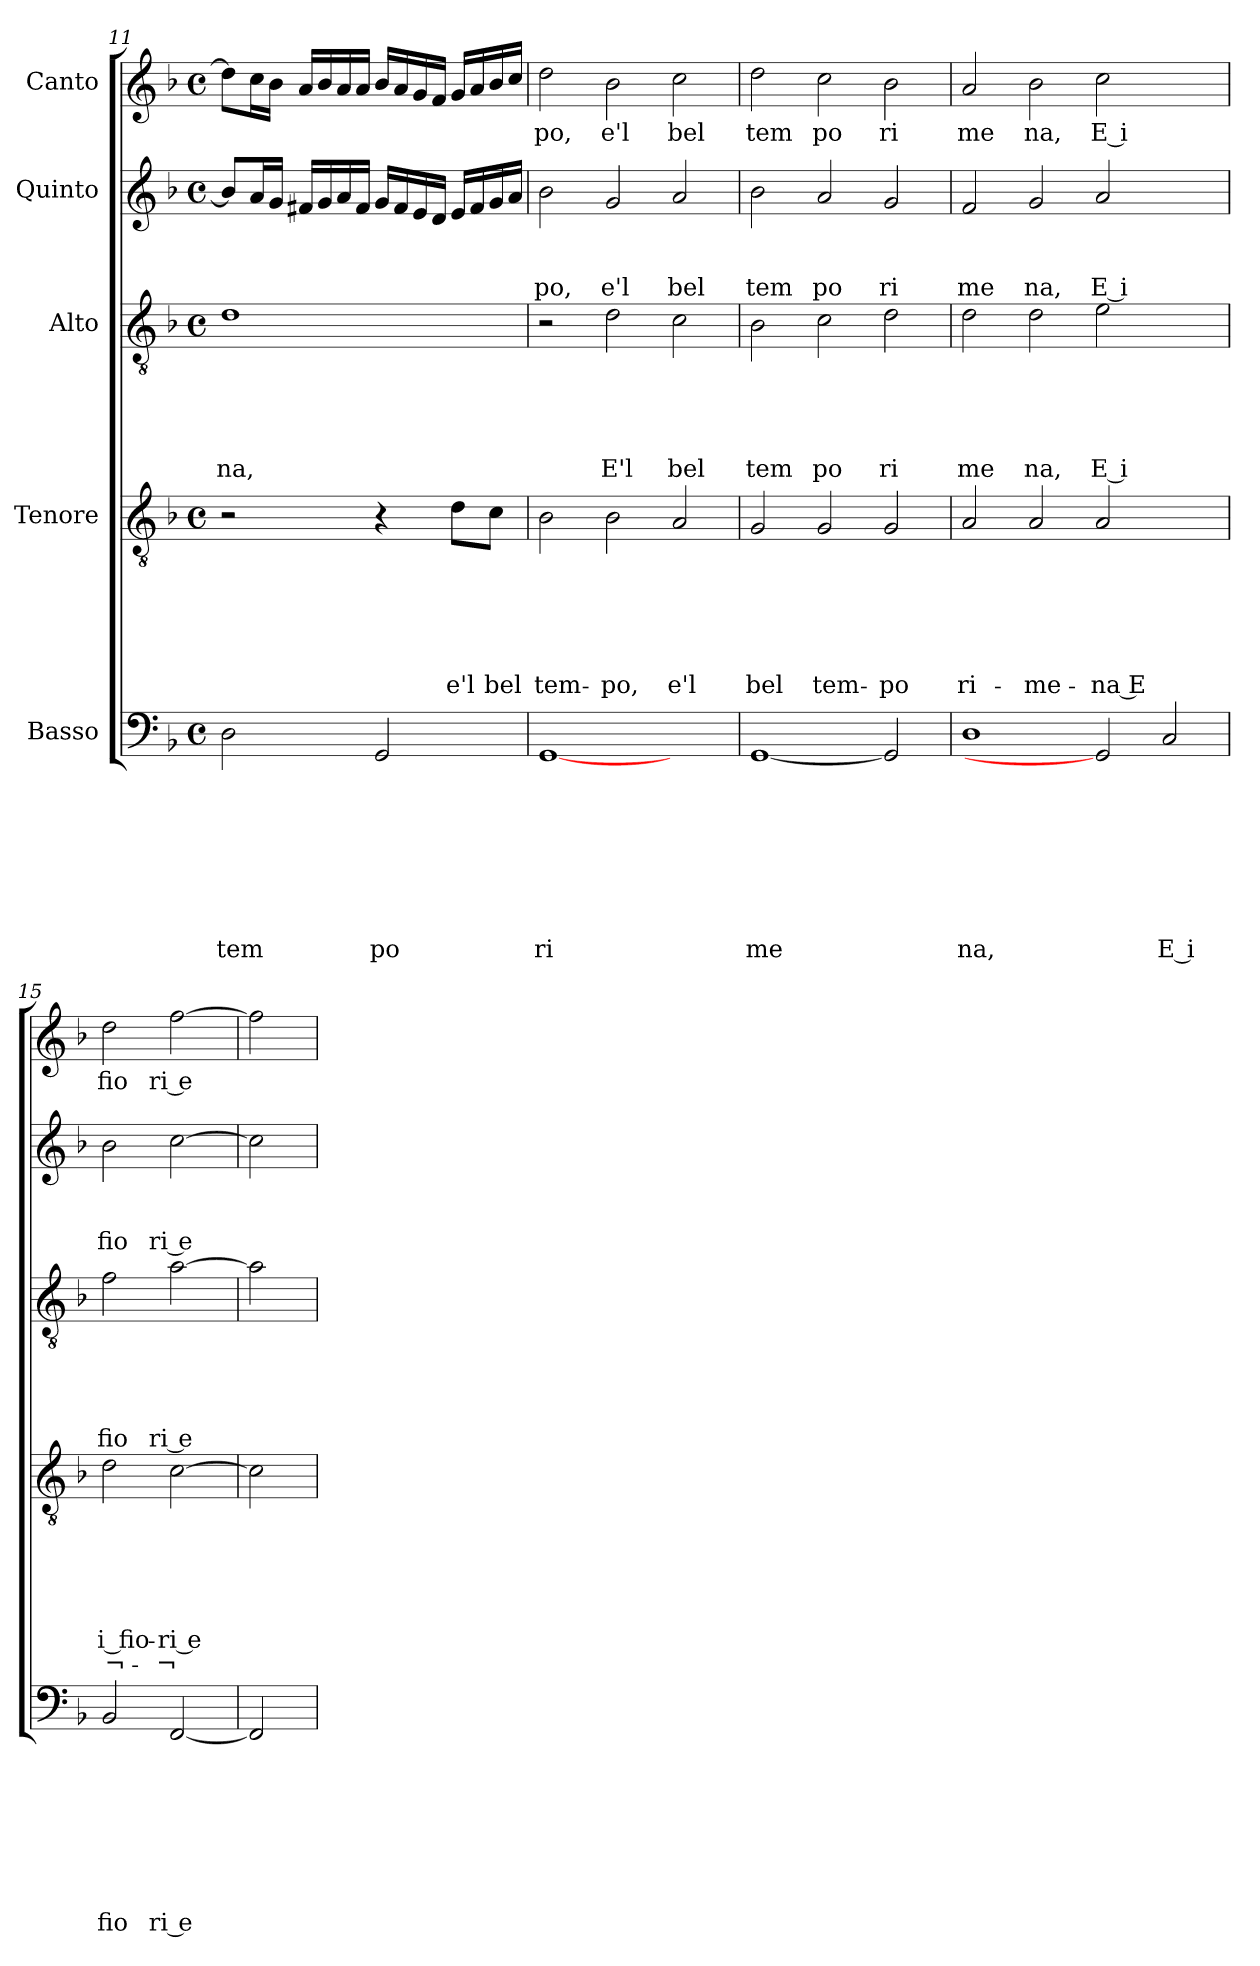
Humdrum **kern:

**kern	**text	**text	**text	**text	**text	**text	**text	**text	**kern	**text	**text	**text	**text	**text	**text	**text	**kern	**text	**text	**text	**text	**text	**kern	**text	**text	**text	**kern	**text
*part5	*part5	*part5	*part5	*part5	*part5	*part5	*part5	*part5	*part4	*part4	*part4	*part4	*part4	*part4	*part4	*part4	*part3	*part3	*part3	*part3	*part3	*part3	*part2	*part2	*part2	*part2	*part1	*part1
*staff5	*staff5	*staff5	*staff5	*staff5	*staff5	*staff5	*staff5	*staff5	*staff4	*staff4	*staff4	*staff4	*staff4	*staff4	*staff4	*staff4	*staff3	*staff3	*staff3	*staff3	*staff3	*staff3	*staff2	*staff2	*staff2	*staff2	*staff1	*staff1
*I"Basso	*	*	*	*	*	*	*	*	*I"Tenore	*	*	*	*	*	*	*	*I"Alto	*	*	*	*	*	*I"Quinto	*	*	*	*I"Canto	*
*clefF4	*	*	*	*	*	*	*	*	*clefGv2	*	*	*	*	*	*	*	*clefGv2	*	*	*	*	*	*clefG2	*	*	*	*clefG2	*
*k[b-]	*	*	*	*	*	*	*	*	*k[b-]	*	*	*	*	*	*	*	*k[b-]	*	*	*	*	*	*k[b-]	*	*	*	*k[b-]	*
*F:	*	*	*	*	*	*	*	*	*F:	*	*	*	*	*	*	*	*F:	*	*	*	*	*	*F:	*	*	*	*F:	*
*M4/4	*	*	*	*	*	*	*	*	*M4/4	*	*	*	*	*	*	*	*M4/4	*	*	*	*	*	*M4/4	*	*	*	*M4/4	*
*met(c)	*	*	*	*	*	*	*	*	*met(c)	*	*	*	*	*	*	*	*met(c)	*	*	*	*	*	*met(c)	*	*	*	*met(c)	*
=11	=11	=11	=11	=11	=11	=11	=11	=11	=11	=11	=11	=11	=11	=11	=11	=11	=11	=11	=11	=11	=11	=11	=11	=11	=11	=11	=11	=11
!	!	!	!	!	!	!	!	!LO:LY:b	!	!	!	!	!	!	!	!	!	!	!	!	!	!LO:LY:b	!	!	!	!	!	!
2D\	.	.	.	.	.	.	.	tem	2r	.	.	.	.	.	.	.	1d	.	.	.	.	na,	8b-/L]	.	.	.	8dd\L]	.
.	.	.	.	.	.	.	.	.	.	.	.	.	.	.	.	.	.	.	.	.	.	.	16a/L	.	.	.	16cc\L	.
.	.	.	.	.	.	.	.	.	.	.	.	.	.	.	.	.	.	.	.	.	.	.	16g/JJ	.	.	.	16b-\JJ	.
.	.	.	.	.	.	.	.	.	.	.	.	.	.	.	.	.	.	.	.	.	.	.	16f#X/LL	.	.	.	16a/LL	.
.	.	.	.	.	.	.	.	.	.	.	.	.	.	.	.	.	.	.	.	.	.	.	16g/	.	.	.	16b-/	.
.	.	.	.	.	.	.	.	.	.	.	.	.	.	.	.	.	.	.	.	.	.	.	16a/	.	.	.	16a/	.
.	.	.	.	.	.	.	.	.	.	.	.	.	.	.	.	.	.	.	.	.	.	.	16f#/JJ	.	.	.	16a/JJ	.
!	!	!	!	!	!	!	!	!LO:LY:b	!	!	!	!	!	!	!	!	!	!	!	!	!	!	!	!	!	!	!	!
2GG/	.	.	.	.	.	.	.	po	4r	.	.	.	.	.	.	.	.	.	.	.	.	.	16g/LL	.	.	.	16b-/LL	.
.	.	.	.	.	.	.	.	.	.	.	.	.	.	.	.	.	.	.	.	.	.	.	16f#/	.	.	.	16a/	.
.	.	.	.	.	.	.	.	.	.	.	.	.	.	.	.	.	.	.	.	.	.	.	16e/	.	.	.	16g/	.
.	.	.	.	.	.	.	.	.	.	.	.	.	.	.	.	.	.	.	.	.	.	.	16d/JJ	.	.	.	16f/JJ	.
!	!	!	!	!	!	!	!	!	!	!	!	!	!	!	!LO:LY:b	!	!	!	!	!	!	!	!	!	!	!	!	!
.	.	.	.	.	.	.	.	.	8d\L	.	.	.	.	.	e'l	.	.	.	.	.	.	.	16e/LL	.	.	.	16g/LL	.
.	.	.	.	.	.	.	.	.	.	.	.	.	.	.	.	.	.	.	.	.	.	.	16f#/	.	.	.	16a/	.
!	!	!	!	!	!	!	!	!	!	!	!	!	!	!	!LO:LY:b	!	!	!	!	!	!	!	!	!	!	!	!	!
.	.	.	.	.	.	.	.	.	8c\J	.	.	.	.	.	bel	.	.	.	.	.	.	.	16g/	.	.	.	16b-/	.
.	.	.	.	.	.	.	.	.	.	.	.	.	.	.	.	.	.	.	.	.	.	.	16a/JJ	.	.	.	16cc/JJ	.
=12	=12	=12	=12	=12	=12	=12	=12	=12	=12	=12	=12	=12	=12	=12	=12	=12	=12	=12	=12	=12	=12	=12	=12	=12	=12	=12	=12	=12
!	!	!	!	!	!	!	!	!LO:LY:b	!	!	!	!	!	!	!LO:LY:b	!	!	!	!	!	!	!	!	!	!	!LO:LY:b	!	!LO:LY:b
[1GG	.	.	.	.	.	.	.	ri	2B-\	.	.	.	.	.	tem-	.	2r	.	.	.	.	.	2b-\	.	.	po,	2dd\	po,
!	!	!	!	!	!	!	!	!	!	!	!	!	!	!	!LO:LY:b	!	!	!	!	!	!	!LO:LY:b	!	!	!	!LO:LY:b	!	!LO:LY:b
.	.	.	.	.	.	.	.	.	2B-\	.	.	.	.	.	-po,	.	2d\	.	.	.	.	E'l	2g/	.	.	e'l	2b-\	e'l
!	!	!	!	!	!	!	!	!	!	!	!	!	!	!	!LO:LY:b	!	!	!	!	!	!	!LO:LY:b	!	!	!	!LO:LY:b	!	!LO:LY:b
2ryy	.	.	.	.	.	.	.	.	2A/	.	.	.	.	.	e'l	.	2c\	.	.	.	.	bel	2a/	.	.	bel	2cc\	bel
=13	=13	=13	=13	=13	=13	=13	=13	=13	=13	=13	=13	=13	=13	=13	=13	=13	=13	=13	=13	=13	=13	=13	=13	=13	=13	=13	=13	=13
!	!	!	!	!	!	!	!	!LO:LY:b	!	!	!	!	!	!	!LO:LY:b	!	!	!	!	!	!	!LO:LY:b	!	!	!	!LO:LY:b	!	!LO:LY:b
[1GG	.	.	.	.	.	.	.	me	2G/	.	.	.	.	.	bel	.	2B-\	.	.	.	.	tem	2b-\	.	.	tem	2dd\	tem
!	!	!	!	!	!	!	!	!	!	!	!	!	!	!	!LO:LY:b	!	!	!	!	!	!	!LO:LY:b	!	!	!	!LO:LY:b	!	!LO:LY:b
.	.	.	.	.	.	.	.	.	2G/	.	.	.	.	.	tem-	.	2c\	.	.	.	.	po	2a/	.	.	po	2cc\	po
!	!	!	!	!	!	!	!	!	!	!	!	!	!	!	!LO:LY:b	!	!	!	!	!	!	!LO:LY:b	!	!	!	!LO:LY:b	!	!LO:LY:b
2GG]	.	.	.	.	.	.	.	.	2G/	.	.	.	.	.	-po	.	2d\	.	.	.	.	ri	2g/	.	.	ri	2b-\	ri
=14	=14	=14	=14	=14	=14	=14	=14	=14	=14	=14	=14	=14	=14	=14	=14	=14	=14	=14	=14	=14	=14	=14	=14	=14	=14	=14	=14	=14
!	!	!	!	!	!	!	!	!LO:LY:b	!	!	!	!	!	!	!LO:LY:b	!	!	!	!	!	!	!LO:LY:b	!	!	!	!LO:LY:b	!	!LO:LY:b
1D	.	.	.	.	.	.	.	na,	2A/	.	.	.	.	.	ri-	.	2d\	.	.	.	.	me	2f/	.	.	me	2a/	me
!	!	!	!	!	!	!	!	!	!	!	!	!	!	!	!LO:LY:b	!	!	!	!	!	!	!LO:LY:b	!	!	!	!LO:LY:b	!	!LO:LY:b
.	.	.	.	.	.	.	.	.	2A/	.	.	.	.	.	-me-	.	2d\	.	.	.	.	na,	2g/	.	.	na,	2b-\	na,
!	!	!	!	!	!	!	!	!	!	!	!	!	!	!	!LO:LY:b:rj	!	!	!	!	!	!	!LO:LY:b:rj	!	!	!	!LO:LY:b:rj	!	!LO:LY:b:rj
2GG]	.	.	.	.	.	.	.	.	2A/	.	.	.	.	.	-na E	.	2e\	.	.	.	.	E i	2a/	.	.	E i	2cc\	E i
!	!	!	!	!	!	!	!	!LO:LY:b:rj	!	!	!	!	!	!	!	!	!	!	!	!	!	!	!	!	!	!	!	!
2C/	.	.	.	.	.	.	.	E i	2ryy	.	.	.	.	.	.	.	2ryy	.	.	.	.	.	2ryy	.	.	.	2ryy	.
=15	=15	=15	=15	=15	=15	=15	=15	=15	=15	=15	=15	=15	=15	=15	=15	=15	=15	=15	=15	=15	=15	=15	=15	=15	=15	=15	=15	=15
!	!	!	!	!	!	!	!	!LO:LY:b	!	!	!	!	!	!	!LO:LY:b:rj	!LO:LY:b:rj	!	!	!	!	!	!LO:LY:b	!	!	!	!LO:LY:b	!	!LO:LY:b
2BB-/	.	.	.	.	.	.	.	fio	2d\	.	.	.	.	.	i fio-	¬-	2f\	.	.	.	.	fio	2b-\	.	.	fio	2dd\	fio
!	!	!	!	!	!	!	!	!LO:LY:b:rj	!	!	!	!	!	!	!LO:LY:b:rj	!LO:LY:b:rj	!	!	!	!	!	!LO:LY:b:rj	!	!	!	!LO:LY:b:rj	!	!LO:LY:b:rj
[2FF	.	.	.	.	.	.	.	ri e	[2c	.	.	.	.	.	-ri e	-¬	[2a	.	.	.	.	ri e	[2cc	.	.	ri e	[2ff	ri e
=16	=16	=16	=16	=16	=16	=16	=16	=16	=16	=16	=16	=16	=16	=16	=16	=16	=16	=16	=16	=16	=16	=16	=16	=16	=16	=16	=16	=16
2FF]	.	.	.	.	.	.	.	.	2c]	.	.	.	.	.	.	.	2a]	.	.	.	.	.	2cc]	.	.	.	2ff]	.
=	=	=	=	=	=	=	=	=	=	=	=	=	=	=	=	=	=	=	=	=	=	=	=	=	=	=	=	=
*-	*-	*-	*-	*-	*-	*-	*-	*-	*-	*-	*-	*-	*-	*-	*-	*-	*-	*-	*-	*-	*-	*-	*-	*-	*-	*-	*-	*-
